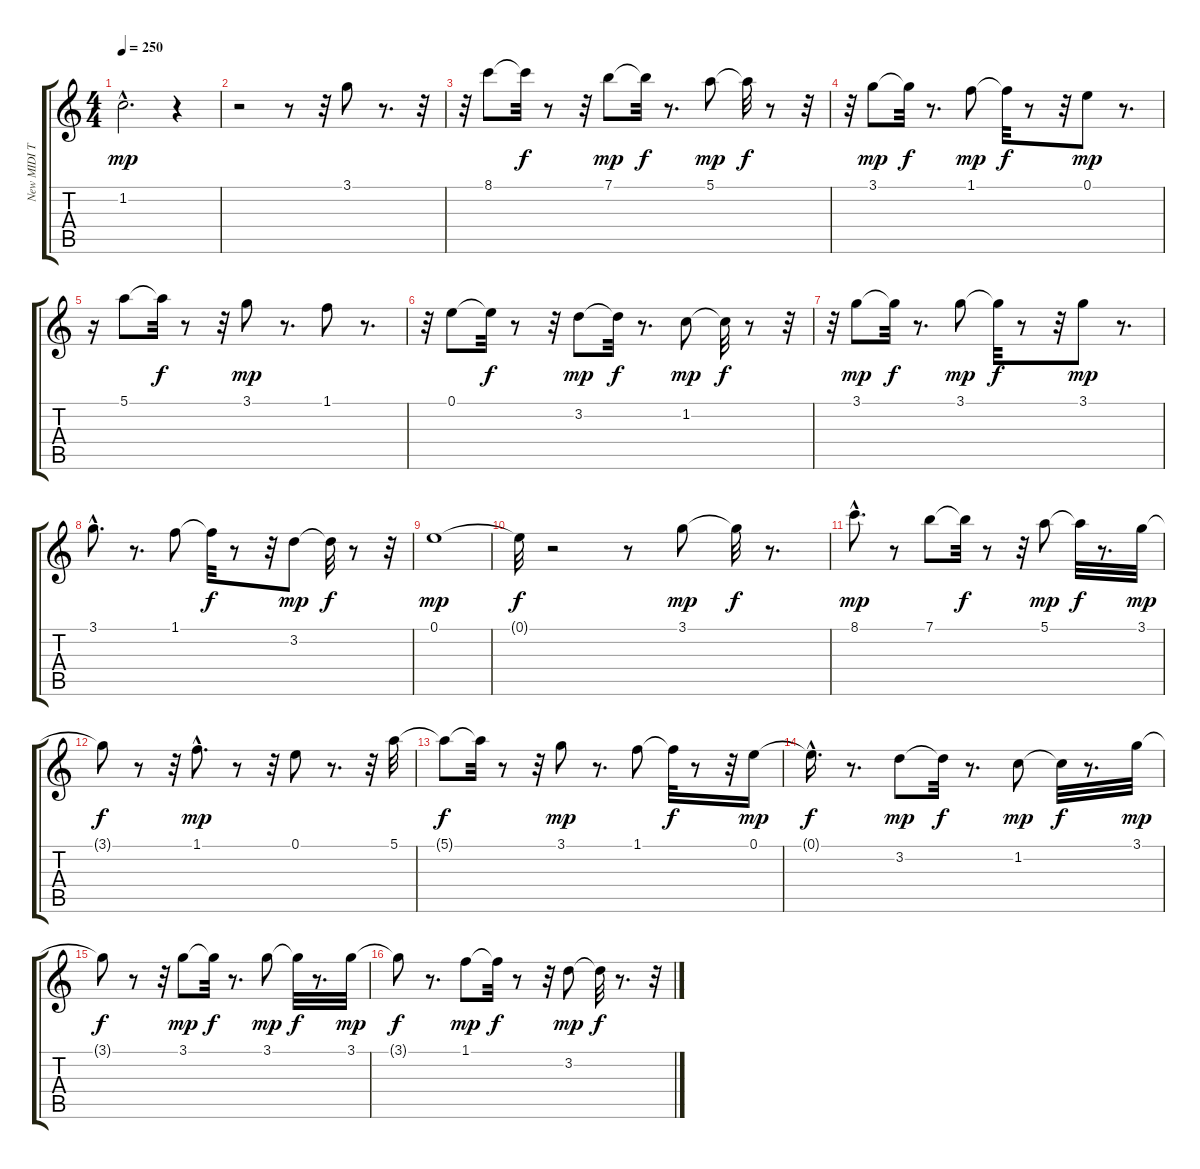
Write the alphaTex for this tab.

\track ("New MIDI Track" "New MIDI T") {instrument electricguitarmuted}
\staff {score tabs}
\tuning (E4 B3 G3 D3 A2 E2) {hide}
\ts (4 4)
\tempo 250
\clef g2
\ks c
1.2{hac}.2{d dy mp} r.4 |
r.2 r.8 r.32 3.1.8 r.8{d} r.32 |
r.32 8.1.8 8.1{t}.32{dy f} r.8 r.32 7.1.8{dy mp} 7.1{t}.32{dy f} r.8{d} 5.1.8{dy mp} 5.1{t}.32{dy f} r.8 r.32 |
r.32 3.1.8{dy mp} 3.1{t}.32{dy f} r.8{d} 1.1.8{dy mp} 1.1{t}.32{dy f} r.8 r.32 0.1.8{dy mp} r.8{d} |
r.16 5.1.8 5.1{t}.32{dy f} r.8 r.32 3.1.8{dy mp} r.8{d} 1.1.8 r.8{d} |
r.32 0.1.8 0.1{t}.32{dy f} r.8 r.32 3.2.8{dy mp} 3.2{t}.32{dy f} r.8{d} 1.2.8{dy mp} 1.2{t}.32{dy f} r.8 r.32 |
r.32 3.1.8{dy mp} 3.1{t}.32{dy f} r.8{d} 3.1.8{dy mp} 3.1{t}.32{dy f} r.8 r.32 3.1.8{dy mp} r.8{d} |
3.1{hac}.8{d} r.8{d} 1.1.8 1.1{t}.32{dy f} r.8 r.32 3.2.8{dy mp} 3.2{t}.32{dy f} r.8 r.32 |
0.1.1{dy mp} |
0.1{t}.32{dy f} r.2 r.8 3.1.8{dy mp} 3.1{t}.32{dy f} r.8{d} |
8.1{hac}.8{d dy mp} r.8 7.1.8 7.1{t}.32{dy f} r.8 r.32 5.1.8{dy mp} 5.1{t}.32{dy f} r.8{d} 3.1.32{dy mp} |
3.1{t}.8{dy f} r.8 r.32 1.1{hac}.8{d dy mp} r.8 r.32 0.1.8 r.8{d} r.32 5.1.32 |
5.1{t}.8{dy f} 5.1{t}.32 r.8 r.32 3.1.8{dy mp} r.8{d} 1.1.8 1.1{t}.32{dy f} r.8 r.32 0.1.16{dy mp} |
0.1{hac t}.16{d dy f} r.8{d} 3.2.8{dy mp} 3.2{t}.32{dy f} r.8{d} 1.2.8{dy mp} 1.2{t}.32{dy f} r.8{d} 3.1.32{dy mp} |
3.1{t}.8{dy f} r.8 r.32 3.1.8{dy mp} 3.1{t}.32{dy f} r.8{d} 3.1.8{dy mp} 3.1{t}.32{dy f} r.8{d} 3.1.32{dy mp} |
3.1{t}.8{dy f} r.8{d} 1.1.8{dy mp} 1.1{t}.32{dy f} r.8 r.32 3.2.8{dy mp} 3.2{t}.32{dy f} r.8{d} r.32
